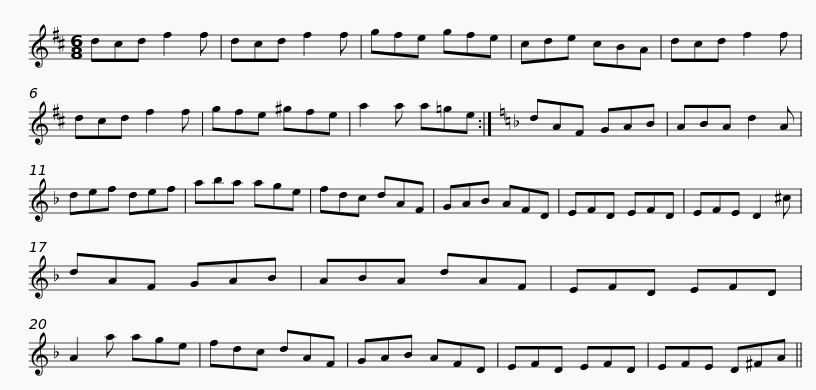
X:1
L:1/8
M:6/8
I:linebreak $
K:D
V:1 treble
V:1
 dcd f2 f | dcd f2 f | gfe gfe | cde cBA | dcd f2 f | %5
 dcd f2 f | gfe ^gfe |$ a2 a a=ge :|[K:Dmin] dAF GAB | ABA d2 A | %10
 def def | aba age | fdc dAF | GAB AFD |$ EFD EFD | %15
 EFE D2 ^c | dAF GAB | ABA dAF | EFD EFD | A2 a age | %20
 fdc dAF |$ GAB AFD | EFD EFD | EFE D^FA || %24
